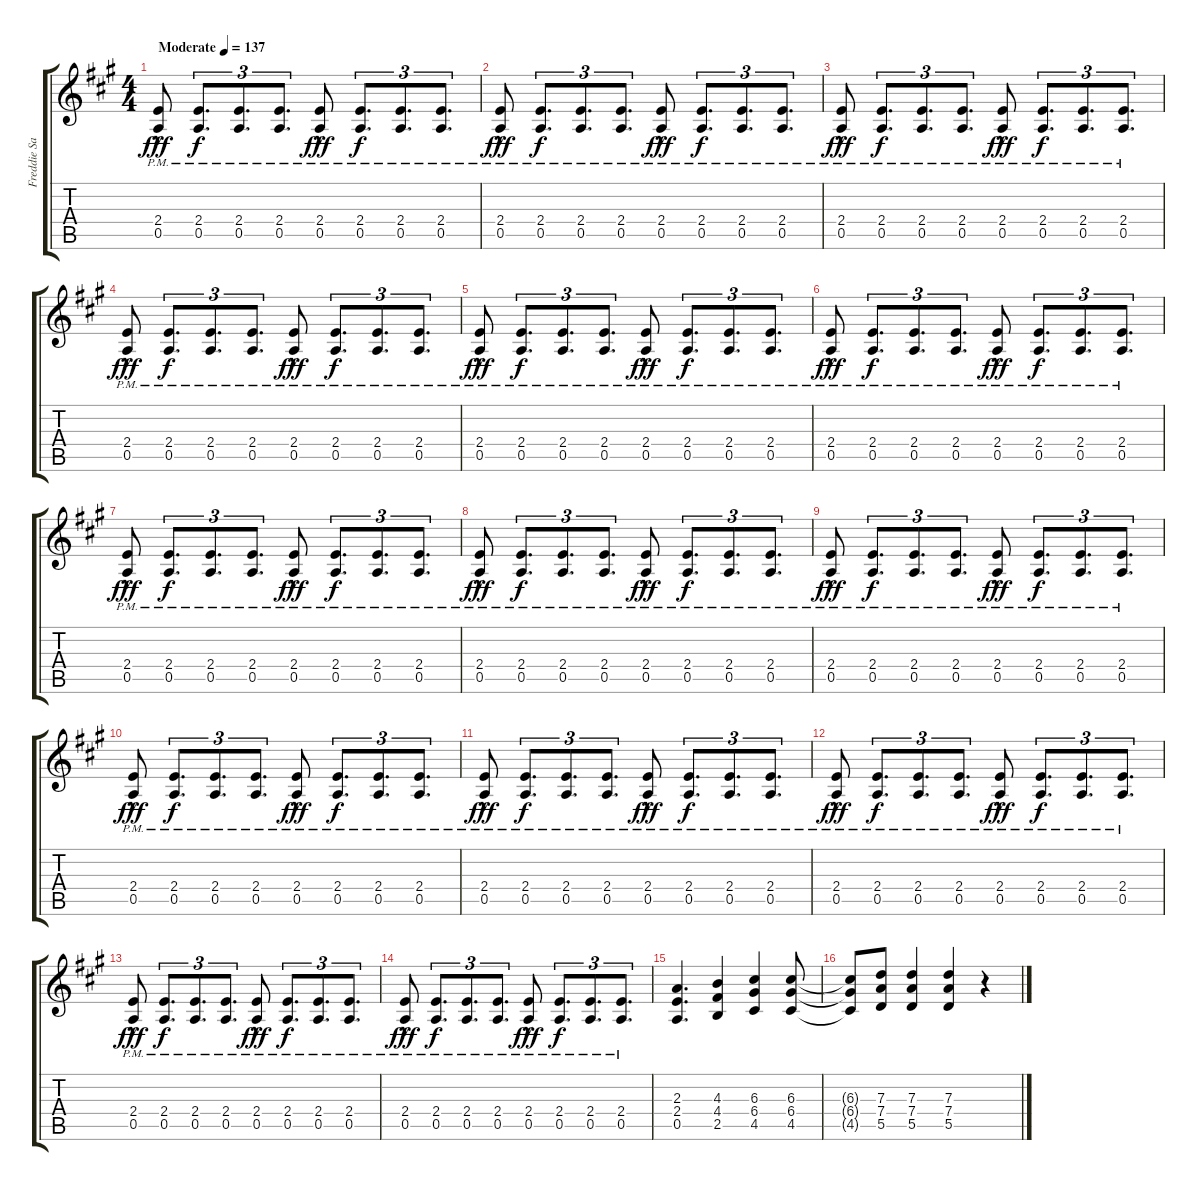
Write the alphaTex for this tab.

\track ("Freddie Salem Guitar" "Freddie Sa") {instrument overdrivenguitar}
\staff {score tabs}
\tuning (E4 B3 G3 D3 A2 E2) {hide}
\ts (4 4)
\tempo (137 "Moderate")
\clef g2
\ks a
(2.4{pm} 0.5{hac pm}).8{dy fff instrument overdrivenguitar} (2.4{pm} 0.5{pm}).8{d tu (3 2) dy f} (2.4{pm} 0.5{pm}).8{d tu (3 2)} (2.4{pm} 0.5{pm}).8{d tu (3 2)} (2.4{pm} 0.5{hac pm}).8{dy fff} (2.4{pm} 0.5{pm}).8{d tu (3 2) dy f} (2.4{pm} 0.5{pm}).8{d tu (3 2)} (2.4{pm} 0.5{pm}).8{d tu (3 2)} |
(2.4{pm} 0.5{hac pm}).8{dy fff} (2.4{pm} 0.5{pm}).8{d tu (3 2) dy f} (2.4{pm} 0.5{pm}).8{d tu (3 2)} (2.4{pm} 0.5{pm}).8{d tu (3 2)} (2.4{pm} 0.5{hac pm}).8{dy fff} (2.4{pm} 0.5{pm}).8{d tu (3 2) dy f} (2.4{pm} 0.5{pm}).8{d tu (3 2)} (2.4{pm} 0.5{pm}).8{d tu (3 2)} |
(2.4{pm} 0.5{hac pm}).8{dy fff} (2.4{pm} 0.5{pm}).8{d tu (3 2) dy f} (2.4{pm} 0.5{pm}).8{d tu (3 2)} (2.4{pm} 0.5{pm}).8{d tu (3 2)} (2.4{pm} 0.5{hac pm}).8{dy fff} (2.4{pm} 0.5{pm}).8{d tu (3 2) dy f} (2.4{pm} 0.5{pm}).8{d tu (3 2)} (2.4{pm} 0.5{pm}).8{d tu (3 2)} |
(2.4{pm} 0.5{hac pm}).8{dy fff} (2.4{pm} 0.5{pm}).8{d tu (3 2) dy f} (2.4{pm} 0.5{pm}).8{d tu (3 2)} (2.4{pm} 0.5{pm}).8{d tu (3 2)} (2.4{pm} 0.5{hac pm}).8{dy fff} (2.4{pm} 0.5{pm}).8{d tu (3 2) dy f} (2.4{pm} 0.5{pm}).8{d tu (3 2)} (2.4{pm} 0.5{pm}).8{d tu (3 2)} |
(2.4{pm} 0.5{hac pm}).8{dy fff} (2.4{pm} 0.5{pm}).8{d tu (3 2) dy f} (2.4{pm} 0.5{pm}).8{d tu (3 2)} (2.4{pm} 0.5{pm}).8{d tu (3 2)} (2.4{pm} 0.5{hac pm}).8{dy fff} (2.4{pm} 0.5{pm}).8{d tu (3 2) dy f} (2.4{pm} 0.5{pm}).8{d tu (3 2)} (2.4{pm} 0.5{pm}).8{d tu (3 2)} |
(2.4{pm} 0.5{hac pm}).8{dy fff} (2.4{pm} 0.5{pm}).8{d tu (3 2) dy f} (2.4{pm} 0.5{pm}).8{d tu (3 2)} (2.4{pm} 0.5{pm}).8{d tu (3 2)} (2.4{pm} 0.5{hac pm}).8{dy fff} (2.4{pm} 0.5{pm}).8{d tu (3 2) dy f} (2.4{pm} 0.5{pm}).8{d tu (3 2)} (2.4{pm} 0.5{pm}).8{d tu (3 2)} |
(2.4{pm} 0.5{hac pm}).8{dy fff} (2.4{pm} 0.5{pm}).8{d tu (3 2) dy f} (2.4{pm} 0.5{pm}).8{d tu (3 2)} (2.4{pm} 0.5{pm}).8{d tu (3 2)} (2.4{pm} 0.5{hac pm}).8{dy fff} (2.4{pm} 0.5{pm}).8{d tu (3 2) dy f} (2.4{pm} 0.5{pm}).8{d tu (3 2)} (2.4{pm} 0.5{pm}).8{d tu (3 2)} |
(2.4{pm} 0.5{hac pm}).8{dy fff} (2.4{pm} 0.5{pm}).8{d tu (3 2) dy f} (2.4{pm} 0.5{pm}).8{d tu (3 2)} (2.4{pm} 0.5{pm}).8{d tu (3 2)} (2.4{pm} 0.5{hac pm}).8{dy fff} (2.4{pm} 0.5{pm}).8{d tu (3 2) dy f} (2.4{pm} 0.5{pm}).8{d tu (3 2)} (2.4{pm} 0.5{pm}).8{d tu (3 2)} |
(2.4{pm} 0.5{hac pm}).8{dy fff} (2.4{pm} 0.5{pm}).8{d tu (3 2) dy f} (2.4{pm} 0.5{pm}).8{d tu (3 2)} (2.4{pm} 0.5{pm}).8{d tu (3 2)} (2.4{pm} 0.5{hac pm}).8{dy fff} (2.4{pm} 0.5{pm}).8{d tu (3 2) dy f} (2.4{pm} 0.5{pm}).8{d tu (3 2)} (2.4{pm} 0.5{pm}).8{d tu (3 2)} |
(2.4{pm} 0.5{hac pm}).8{dy fff} (2.4{pm} 0.5{pm}).8{d tu (3 2) dy f} (2.4{pm} 0.5{pm}).8{d tu (3 2)} (2.4{pm} 0.5{pm}).8{d tu (3 2)} (2.4{pm} 0.5{hac pm}).8{dy fff} (2.4{pm} 0.5{pm}).8{d tu (3 2) dy f} (2.4{pm} 0.5{pm}).8{d tu (3 2)} (2.4{pm} 0.5{pm}).8{d tu (3 2)} |
(2.4{pm} 0.5{hac pm}).8{dy fff} (2.4{pm} 0.5{pm}).8{d tu (3 2) dy f} (2.4{pm} 0.5{pm}).8{d tu (3 2)} (2.4{pm} 0.5{pm}).8{d tu (3 2)} (2.4{pm} 0.5{hac pm}).8{dy fff} (2.4{pm} 0.5{pm}).8{d tu (3 2) dy f} (2.4{pm} 0.5{pm}).8{d tu (3 2)} (2.4{pm} 0.5{pm}).8{d tu (3 2)} |
(2.4{pm} 0.5{hac pm}).8{dy fff} (2.4{pm} 0.5{pm}).8{d tu (3 2) dy f} (2.4{pm} 0.5{pm}).8{d tu (3 2)} (2.4{pm} 0.5{pm}).8{d tu (3 2)} (2.4{pm} 0.5{hac pm}).8{dy fff} (2.4{pm} 0.5{pm}).8{d tu (3 2) dy f} (2.4{pm} 0.5{pm}).8{d tu (3 2)} (2.4{pm} 0.5{pm}).8{d tu (3 2)} |
(2.4{pm} 0.5{hac pm}).8{dy fff} (2.4{pm} 0.5{pm}).8{d tu (3 2) dy f} (2.4{pm} 0.5{pm}).8{d tu (3 2)} (2.4{pm} 0.5{pm}).8{d tu (3 2)} (2.4{pm} 0.5{hac pm}).8{dy fff} (2.4{pm} 0.5{pm}).8{d tu (3 2) dy f} (2.4{pm} 0.5{pm}).8{d tu (3 2)} (2.4{pm} 0.5{pm}).8{d tu (3 2)} |
(2.4{pm} 0.5{hac pm}).8{dy fff} (2.4{pm} 0.5{pm}).8{d tu (3 2) dy f} (2.4{pm} 0.5{pm}).8{d tu (3 2)} (2.4{pm} 0.5{pm}).8{d tu (3 2)} (2.4{pm} 0.5{hac pm}).8{dy fff} (2.4{pm} 0.5{pm}).8{d tu (3 2) dy f} (2.4{pm} 0.5{pm}).8{d tu (3 2)} (2.4{pm} 0.5{pm}).8{d tu (3 2)} |
(2.3 2.4 0.5).4{d} (4.3 4.4 2.5).4 (6.3 6.4 4.5).4 (6.3 6.4 4.5).8 |
(6.3{t} 6.4{t} 4.5{t}).8 (7.3 7.4 5.5).8 (7.3 7.4 5.5).4 (7.3 7.4 5.5).4 r.4
